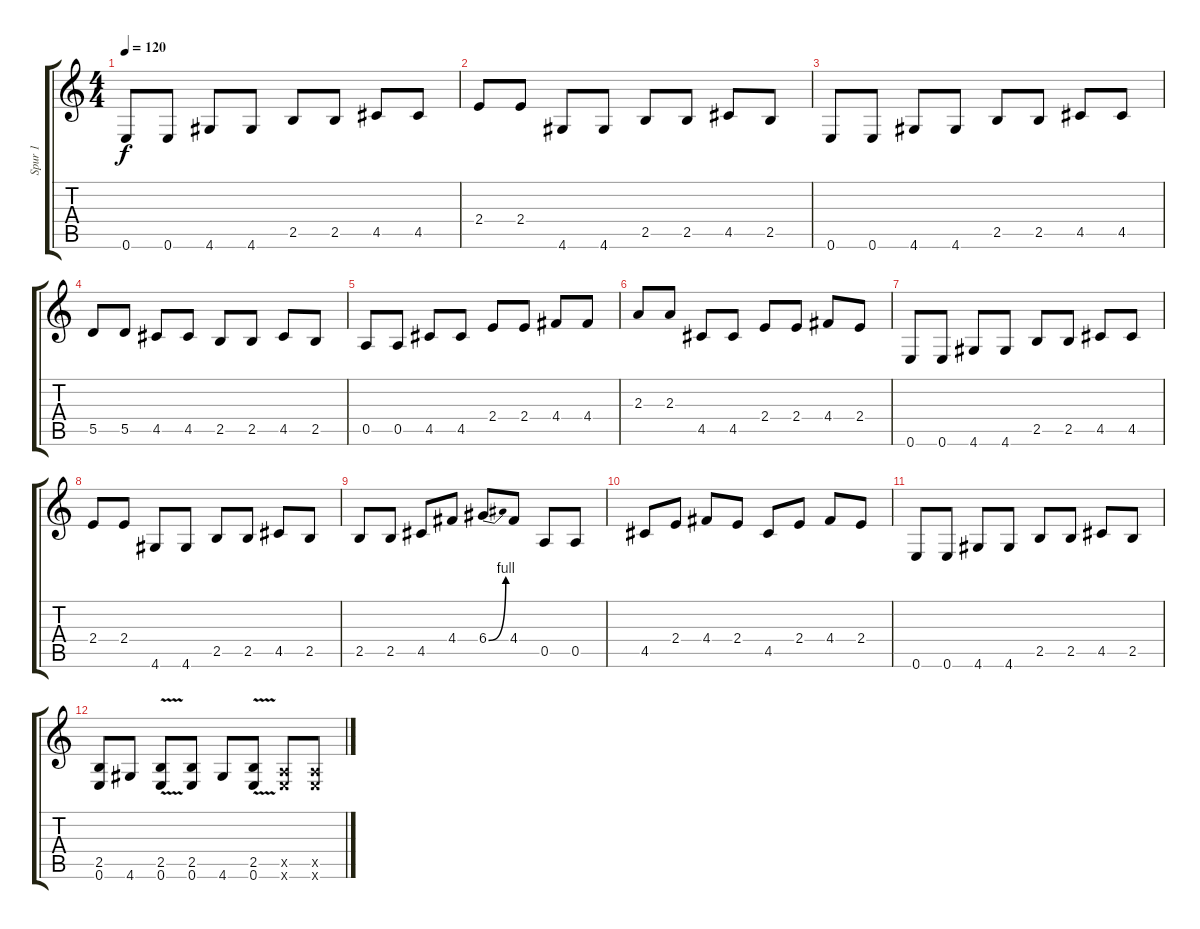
\track ("Spur 1" "Spur 1") {instrument acousticguitarsteel}
\staff {score tabs}
\tuning (C4 B3 G3 D3 A2 E2) {hide}
\ts (4 4)
\tempo 120
\clef g2
\ks c
0.6.8{dy f instrument acousticguitarsteel} 0.6.8 4.6.8 4.6.8 2.5.8 2.5.8 4.5.8 4.5.8 |
2.4.8 2.4.8 4.6.8 4.6.8 2.5.8 2.5.8 4.5.8 2.5.8 |
0.6.8 0.6.8 4.6.8 4.6.8 2.5.8 2.5.8 4.5.8 4.5.8 |
5.5.8 5.5.8 4.5.8 4.5.8 2.5.8 2.5.8 4.5.8 2.5.8 |
0.5.8 0.5.8 4.5.8 4.5.8 2.4.8 2.4.8 4.4.8 4.4.8 |
2.3.8 2.3.8 4.5.8 4.5.8 2.4.8 2.4.8 4.4.8 2.4.8 |
0.6.8 0.6.8 4.6.8 4.6.8 2.5.8 2.5.8 4.5.8 4.5.8 |
2.4.8 2.4.8 4.6.8 4.6.8 2.5.8 2.5.8 4.5.8 2.5.8 |
2.5.8 2.5.8 4.5.8 4.4.8 6.4{be (bend 0 0 60 4)}.8 4.4.8 0.5.8 0.5.8 |
4.5.8 2.4.8 4.4.8 2.4.8 4.5.8 2.4.8 4.4.8 2.4.8 |
0.6.8 0.6.8 4.6.8 4.6.8 2.5.8 2.5.8 4.5.8 2.5.8 |
(2.5 0.6).8 4.6.8 (2.5{v} 0.6).8 (2.5 0.6).8 4.6.8 (2.5{v} 0.6).8 (0.5{x} 0.6{x}).8 (0.5{x} 0.6{x}).8
